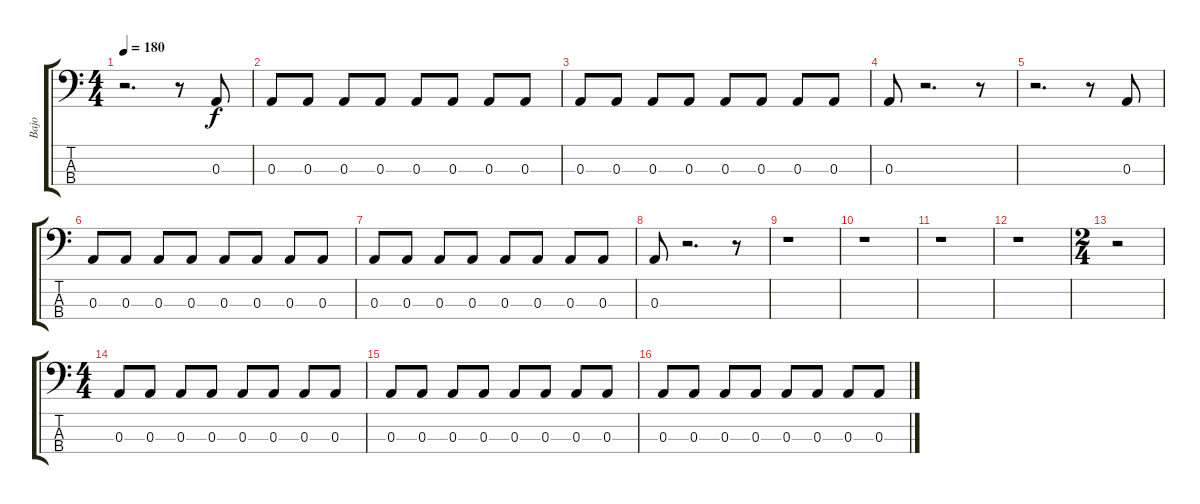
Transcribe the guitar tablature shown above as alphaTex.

\track ("Bajo" "Bajo") {instrument electricbassfinger}
\staff {score tabs}
\tuning (G2 D2 A1 E1) {hide}
\ts (4 4)
\tempo 180
\clef f4
\ks c
r.2{d dy f} r.8 0.3.8 |
0.3.8 0.3.8 0.3.8 0.3.8 0.3.8 0.3.8 0.3.8 0.3.8 |
0.3.8 0.3.8 0.3.8 0.3.8 0.3.8 0.3.8 0.3.8 0.3.8 |
0.3.8 r.2{d} r.8 |
r.2{d} r.8 0.3.8 |
0.3.8 0.3.8 0.3.8 0.3.8 0.3.8 0.3.8 0.3.8 0.3.8 |
0.3.8 0.3.8 0.3.8 0.3.8 0.3.8 0.3.8 0.3.8 0.3.8 |
0.3.8 r.2{d} r.8 |
r.1 |
r.1 |
r.1 |
r.1 |
\ts (2 4)
r.2 |
\ts (4 4)
0.3.8 0.3.8 0.3.8 0.3.8 0.3.8 0.3.8 0.3.8 0.3.8 |
0.3.8 0.3.8 0.3.8 0.3.8 0.3.8 0.3.8 0.3.8 0.3.8 |
0.3.8 0.3.8 0.3.8 0.3.8 0.3.8 0.3.8 0.3.8 0.3.8
